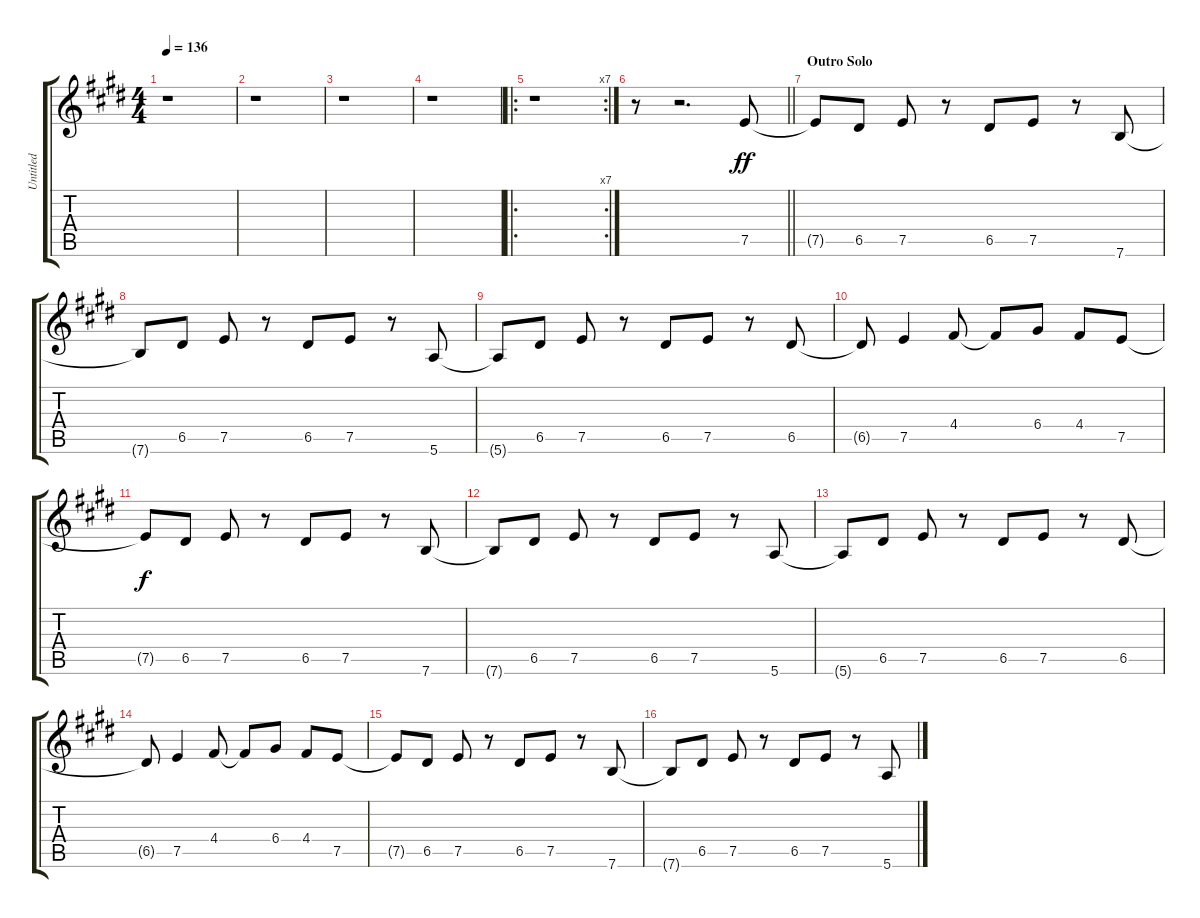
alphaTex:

\track ("Untitled" "Untitled") {instrument distortionguitar}
\staff {score tabs}
\tuning (E4 B3 G3 D3 A2 E2) {hide}
\ts (4 4)
\tempo 136
\clef g2
\ks e
r.1{dy ff} |
r.1 |
r.1 |
r.1 |
\ro
\rc 7
\ks c#minor
r.1 |
\barLineRight lightlight
\ks e
r.8 r.2{d} 7.5.8 |
\section ("" "Outro Solo")
\ks c#minor
7.5{t}.8 6.5.8 7.5.8 r.8 6.5.8 7.5.8 r.8 7.6.8 |
7.6{t}.8 6.5.8 7.5.8 r.8 6.5.8 7.5.8 r.8 5.6.8 |
5.6{t}.8 6.5.8 7.5.8 r.8 6.5.8 7.5.8 r.8 6.5.8 |
6.5{t}.8 7.5.4 4.4.8 4.4{t}.8 6.4.8 4.4.8 7.5.8 |
7.5{t}.8{dy f} 6.5.8 7.5.8 r.8 6.5.8 7.5.8 r.8 7.6.8 |
7.6{t}.8 6.5.8 7.5.8 r.8 6.5.8 7.5.8 r.8 5.6.8 |
5.6{t}.8 6.5.8 7.5.8 r.8 6.5.8 7.5.8 r.8 6.5.8 |
6.5{t}.8 7.5.4 4.4.8 4.4{t}.8 6.4.8 4.4.8 7.5.8 |
7.5{t}.8 6.5.8 7.5.8 r.8 6.5.8 7.5.8 r.8 7.6.8 |
7.6{t}.8 6.5.8 7.5.8 r.8 6.5.8 7.5.8 r.8 5.6.8
